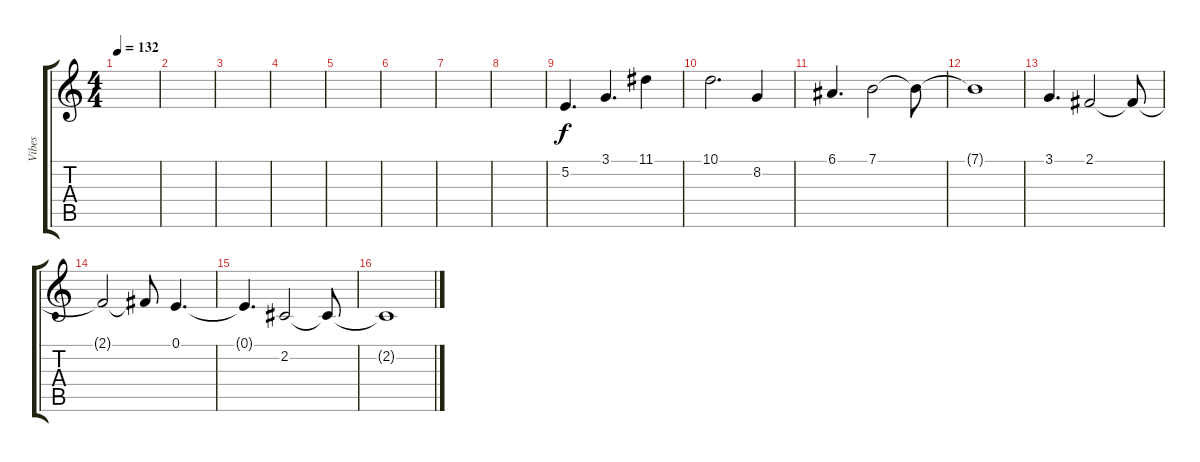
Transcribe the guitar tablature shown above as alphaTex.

\track ("Vibes" "Vibes") {instrument vibraphone}
\staff {score tabs}
\tuning (E4 B3 G3 D3 A2 E2) {hide}
\ts (4 4)
\tempo 132
\clef g2
\ks c
|
|
|
|
|
|
|
|
5.2.4{d} 3.1.4{d} 11.1.4 |
10.1.2{d} 8.2.4 |
6.1.4{d} 7.1.2 7.1{t}.8 |
7.1{t}.1 |
3.1.4{d} 2.1.2 2.1{t}.8 |
2.1{t}.2 2.1{t}.8 0.1.4{d} |
0.1{t}.4{d} 2.2.2 2.2{t}.8 |
2.2{t}.1
